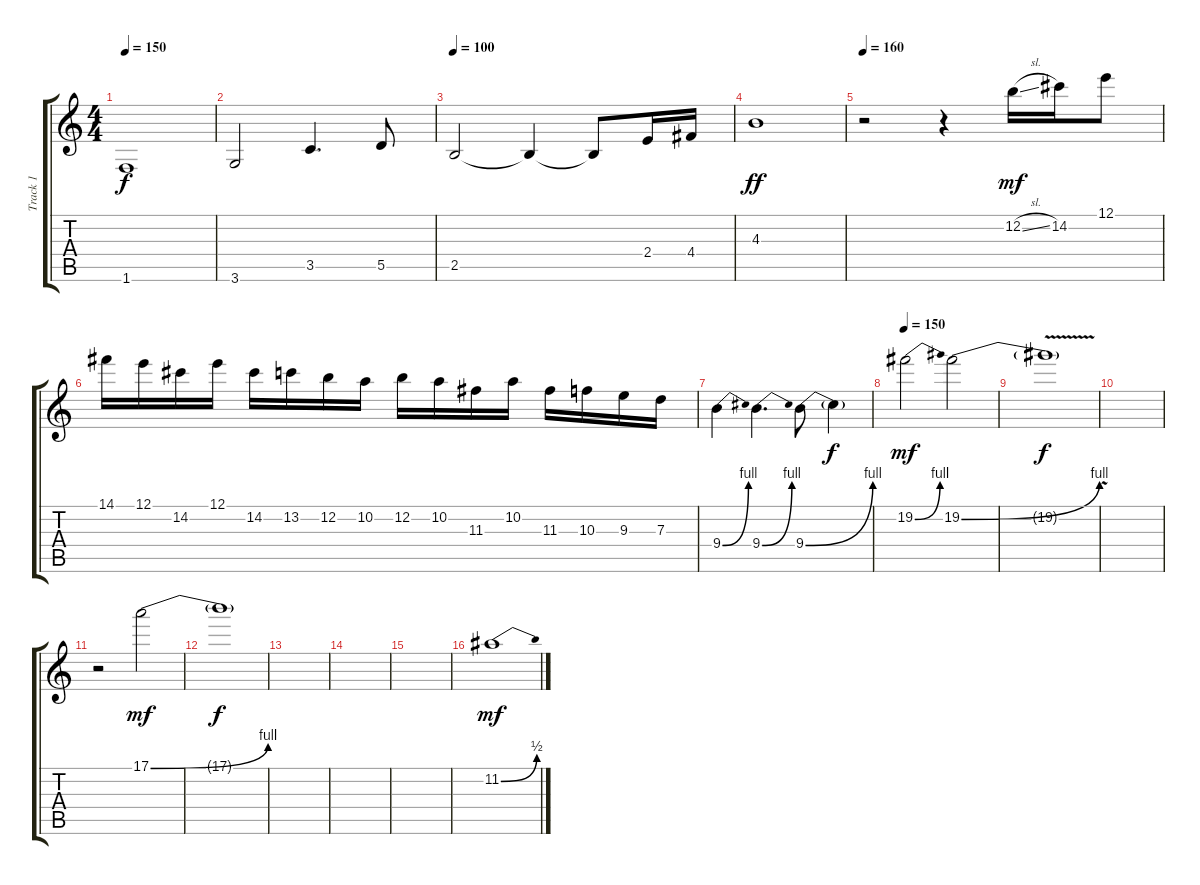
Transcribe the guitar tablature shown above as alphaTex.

\track ("Track 1" "Track 1") {instrument distortionguitar}
\staff {score tabs}
\tuning (E4 B3 G3 D3 A2 E2) {hide}
\ts (4 4)
\tempo 150
\clef g2
\ks c
1.6.1{dy f} |
3.6.2 3.5.4{d} 5.5.8 |
\tempo 100
2.5.2 2.5{t}.4 2.5{t}.8 2.4.16 4.4.16 |
4.3.1{dy ff} |
\tempo 160
r.2{instrument distortionguitar} r.4 12.2{sl}.16{dy mf} 14.2.16 12.1.8 |
14.1.16 12.1.16 14.2.16 12.1.16 14.2.16 13.2.16 12.2.16 10.2.16 12.2.16 10.2.16 11.3.16 10.2.16 11.3.16 10.3.16 9.3.16 7.3.16 |
9.4{be (bend 0 0 60 4)}.4 9.4{be (bend 0 0 60 4)}.4{d} 9.4{be (bend 0 0 60 4)}.8 9.4{t}.4{dy f} |
\tempo 150
19.2{be (bend 0 0 60 4)}.2{dy mf volume 10} 19.2{be (bend 0 0 60 4)}.2 |
19.2{v t}.1{dy f} |
|
r.2 17.1{be (bend 0 0 60 4)}.2{dy mf} |
17.1{t}.1{dy f} |
|
|
|
11.2{be (bend 0 0 60 2)}.1{dy mf}
